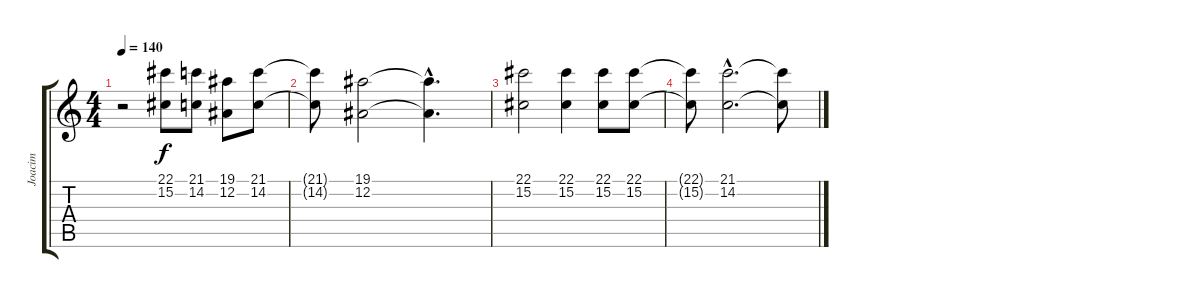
\track ("Joacim" "Joacim") {instrument lead1square}
\staff {score tabs}
\tuning (Eb4 Bb3 Gb3 Db3 Ab2 Eb2) {hide}
\ts (4 4)
\tempo 140
\clef g2
\ks c
r.2{dy f} (22.1 15.2).8 (21.1 14.2).8 (19.1 12.2).8 (21.1 14.2).8 |
(21.1{t} 14.2{t}).8 (19.1 12.2).2 (19.1{hac t} 12.2{hac t}).4{d} |
(22.1 15.2).2 (22.1 15.2).4 (22.1 15.2).8 (22.1 15.2).8 |
(22.1{t} 15.2{t}).8 (21.1{hac} 14.2{hac}).2{d} (21.1{t} 14.2{t}).8
